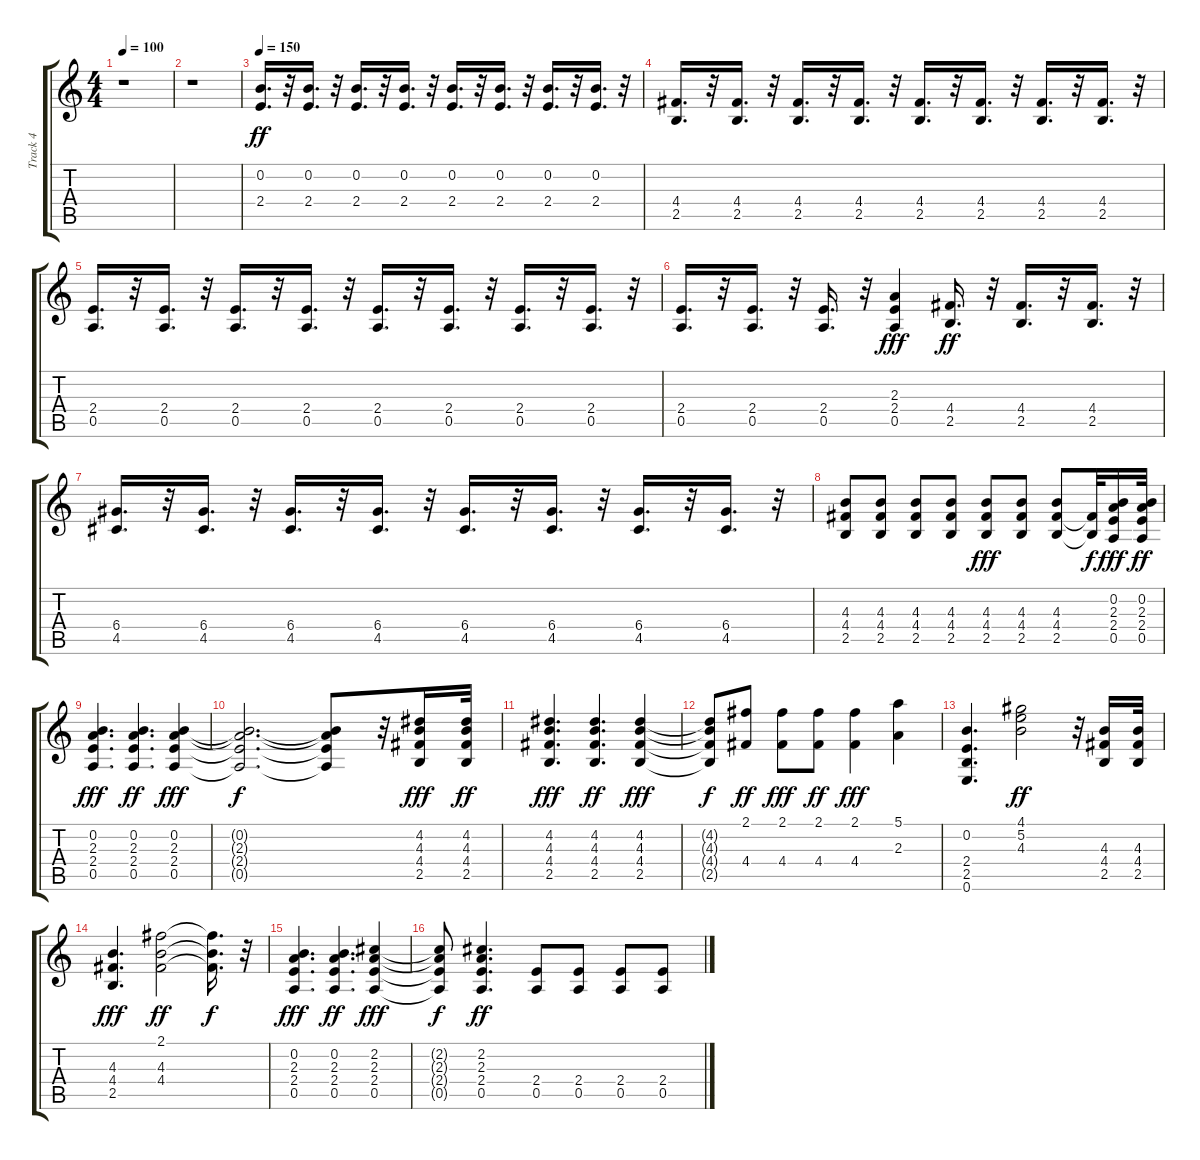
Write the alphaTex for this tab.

\track ("Track 4" "Track 4") {instrument electricguitarmuted}
\staff {score tabs}
\tuning (E4 B3 G3 D3 A2 E2) {hide}
\ts (4 4)
\tempo 100
\clef g2
\ks c
r.1{dy ff instrument electricguitarmuted} |
r.1 |
\tempo 150
(0.2 2.4).16{d} r.32 (0.2 2.4).16{d} r.32 (0.2 2.4).16{d} r.32 (0.2 2.4).16{d} r.32 (0.2 2.4).16{d} r.32 (0.2 2.4).16{d} r.32 (0.2 2.4).16{d} r.32 (0.2 2.4).16{d} r.32 |
(4.4 2.5).16{d} r.32 (4.4 2.5).16{d} r.32 (4.4 2.5).16{d} r.32 (4.4 2.5).16{d} r.32 (4.4 2.5).16{d} r.32 (4.4 2.5).16{d} r.32 (4.4 2.5).16{d} r.32 (4.4 2.5).16{d} r.32 |
(2.4 0.5).16{d} r.32 (2.4 0.5).16{d} r.32 (2.4 0.5).16{d} r.32 (2.4 0.5).16{d} r.32 (2.4 0.5).16{d} r.32 (2.4 0.5).16{d} r.32 (2.4 0.5).16{d} r.32 (2.4 0.5).16{d} r.32 |
(2.4 0.5).16{d} r.32 (2.4 0.5).16{d} r.32 (2.4 0.5).16{d} r.32 (2.3 2.4 0.5).4{dy fff instrument distortionguitar} (4.4 2.5).16{d dy ff instrument electricguitarmuted} r.32 (4.4 2.5).16{d} r.32 (4.4 2.5).16{d} r.32 |
(6.4 4.5).16{d} r.32 (6.4 4.5).16{d} r.32 (6.4 4.5).16{d} r.32 (6.4 4.5).16{d} r.32 (6.4 4.5).16{d} r.32 (6.4 4.5).16{d} r.32 (6.4 4.5).16{d} r.32 (6.4 4.5).16{d} r.32 |
(4.3 4.4 2.5).8{instrument distortionguitar} (4.3 4.4 2.5).8 (4.3 4.4 2.5).8 (4.3 4.4 2.5).8 (4.3 4.4 2.5).8{dy fff} (4.3 4.4 2.5).8 (4.3 4.4 2.5).8 (4.4{t} 2.5{t}).32{dy f} (0.2 2.3 2.4 0.5).16{dy fff} (0.2 2.3 2.4 0.5).32{dy ff} |
(0.2 2.3 2.4 0.5).4{d dy fff} (0.2 2.3 2.4 0.5).4{d dy ff} (0.2 2.3 2.4 0.5).4{dy fff} |
(0.2{t} 2.3{t} 2.4{t} 0.5{t}).2{d dy f} (0.2{t} 2.3{t} 2.4{t} 0.5{t}).8 r.32 (4.2 4.3 4.4 2.5).16{dy fff} (4.2 4.3 4.4 2.5).32{dy ff} |
(4.2 4.3 4.4 2.5).4{d dy fff} (4.2 4.3 4.4 2.5).4{d dy ff} (4.2 4.3 4.4 2.5).4{dy fff} |
(4.2{t} 4.3{t} 4.4{t} 2.5{t}).8{dy f} (2.1 4.4).8{dy ff} (2.1 4.4).8{dy fff} (2.1 4.4).8{dy ff} (2.1 4.4).4{dy fff} (5.1 2.3).4 |
(0.2 2.4 2.5 0.6).4{d} (4.1 5.2 4.3).2{dy ff} r.32 (4.3 4.4 2.5).16 (4.3 4.4 2.5).32 |
(4.3 4.4 2.5).4{d dy fff} (2.1 4.3 4.4).2{dy ff} (2.1{t} 4.3{t} 4.4{t}).16{d dy f} r.32 |
(0.2 2.3 2.4 0.5).4{d dy fff} (0.2 2.3 2.4 0.5).4{d dy ff} (2.2 2.3 2.4 0.5).4{dy fff} |
(2.2{t} 2.3{t} 2.4{t} 0.5{t}).8{dy f} (2.2 2.3 2.4 0.5).4{d dy ff} (2.4 0.5).8 (2.4 0.5).8 (2.4 0.5).8 (2.4 0.5).8
